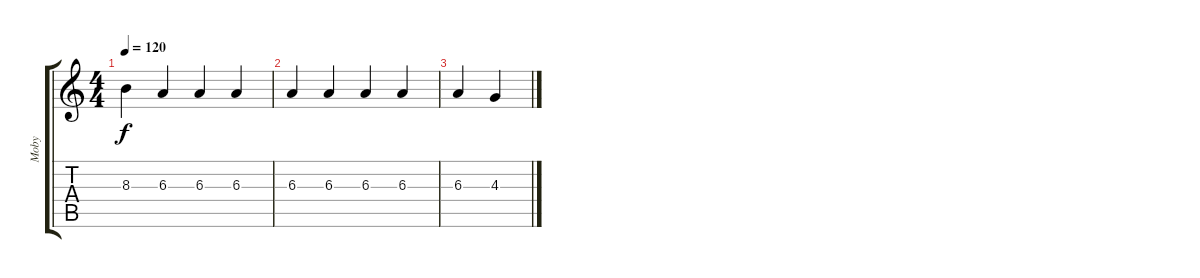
\track ("Moby" "Moby") {instrument distortionguitar}
\staff {score tabs}
\tuning (C4 G3 Eb3 Bb2 F2 C2) {hide}
\ts (4 4)
\tempo 120
\clef g2
\ks c
8.3.4{dy f} 6.3.4 6.3.4 6.3.4 |
6.3.4 6.3.4 6.3.4 6.3.4 |
6.3.4 4.3.4
